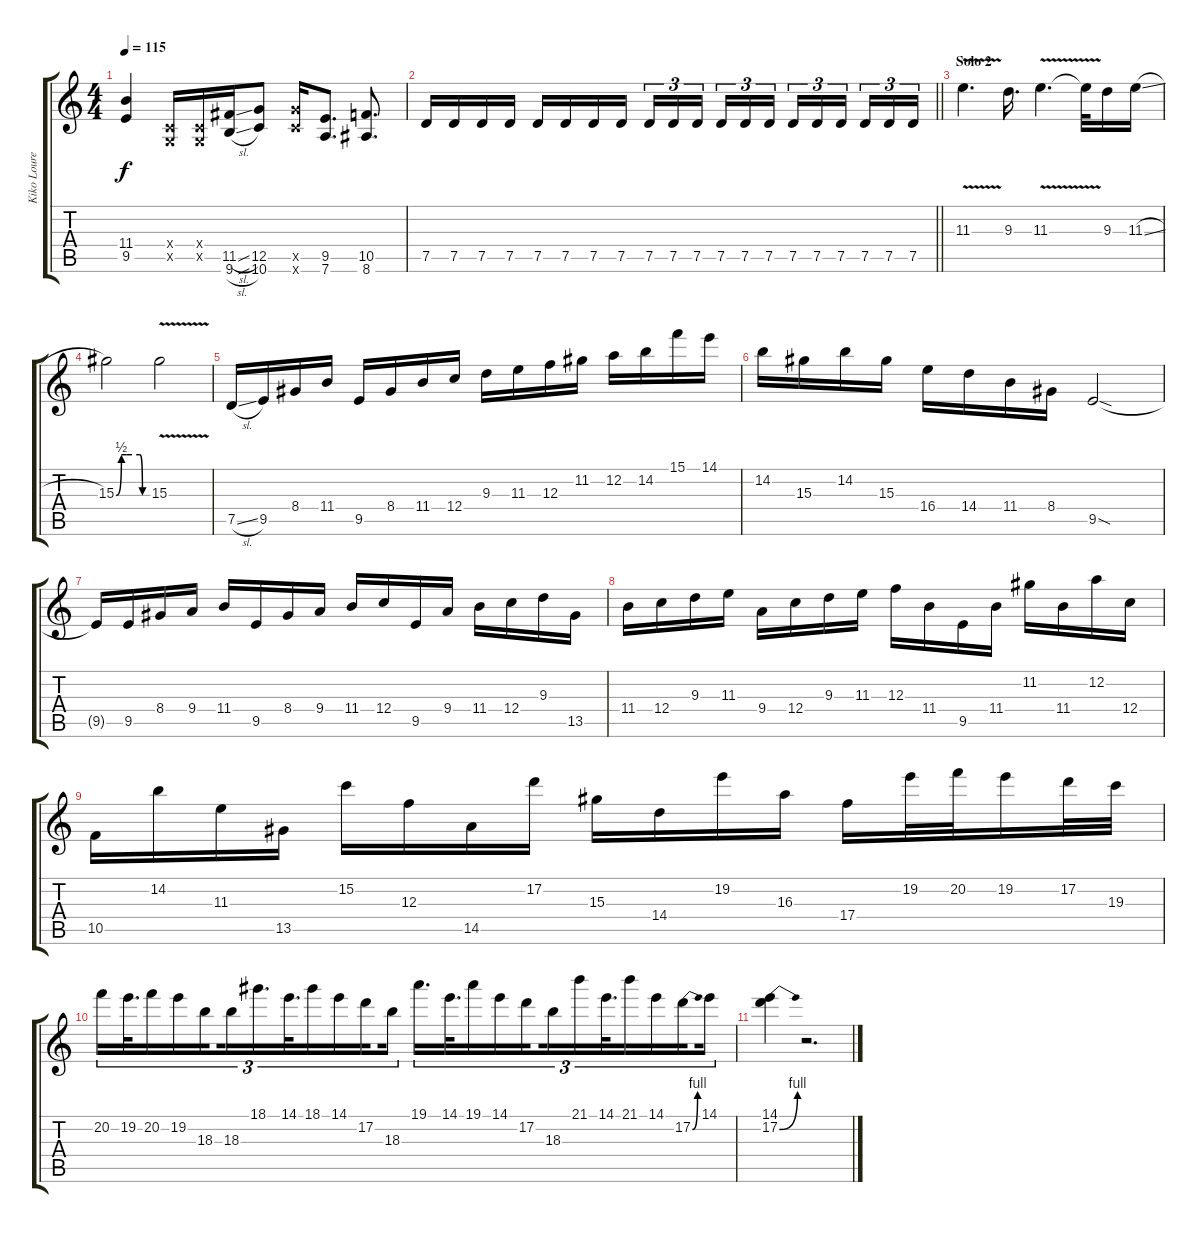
\track ("Kiko Loureiro" "Kiko Loure") {instrument distortionguitar}
\staff {score tabs}
\tuning (D4 A3 F3 C3 G2 D2) {hide}
\ts (4 4)
\tempo 115
\clef g2
\ks c
(11.4 9.5).4{dy f} (0.4{x} 0.5{x}).16 (0.4{x} 0.5{x}).16 (11.5{sl} 9.6{sl}).16 (12.5 10.6).8 (12.5{x} 10.6{x}).16 (9.5 7.6).8{d} (10.5 8.6).8{d} |
\barLineRight lightlight
7.5.16 7.5.16 7.5.16 7.5.16 7.5.16 7.5.16 7.5.16 7.5.16 7.5.16{tu (3 2)} 7.5.16{tu (3 2)} 7.5.16{tu (3 2) beam splitsecondary} 7.5.16{tu (3 2)} 7.5.16{tu (3 2)} 7.5.16{tu (3 2)} 7.5.16{tu (3 2)} 7.5.16{tu (3 2)} 7.5.16{tu (3 2) beam splitsecondary} 7.5.16{tu (3 2)} 7.5.16{tu (3 2)} 7.5.16{tu (3 2)} |
\section ("" "Solo 2")
11.3{v}.4{d} 9.3.16{d} 11.3{v}.4{d} 11.3{t}.32 9.3.16 11.3{sl}.16 |
15.3{be (custom 0 0 10 2 20 2 30 2 45 2 50 0 60 0)}.2 15.3{v}.2 |
7.5{sl}.16 9.5.16 8.4.16 11.4.16 9.5.16 8.4.16 11.4.16 12.4.16 9.3.16 11.3.16 12.3.16 11.2.16 12.2.16 14.2.16 15.1.16 14.1.16 |
14.2.16 15.3.16 14.2.16 15.3.16 16.4.16 14.4.16 11.4.16 8.4.16 9.5{sod}.2 |
9.5{t}.16 9.5.16 8.4.16 9.4.16 11.4.16 9.5.16 8.4.16 9.4.16 11.4.16 12.4.16 9.5.16 9.4.16 11.4.16 12.4.16 9.3.16 13.5.16 |
11.4.16 12.4.16 9.3.16 11.3.16 9.4.16 12.4.16 9.3.16 11.3.16 12.3.16 11.4.16 9.5.16 11.4.16 11.2.16 11.4.16 12.2.16 12.4.16 |
10.5.16 14.2.16 11.3.16 13.5.16 15.2.16 12.3.16 14.5.16 17.2.16 15.3.16 14.4.16 19.2.16 16.3.16 17.4.16 19.2.32 20.2.32 19.2.16 17.2.32 19.3.32 |
20.2.16{tu (3 2)} 19.2.32{d tu (3 2)} 20.2.16{tu (3 2)} 19.2.16{tu (3 2)} 18.3.16{tu (3 2) beam splitsecondary} 18.3.16{tu (3 2)} 18.1.16{d tu (3 2)} 14.1.32{d tu (3 2)} 18.1.16{tu (3 2)} 14.1.16{tu (3 2)} 17.2.16{tu (3 2) beam splitsecondary} 18.3.16{tu (3 2)} 19.1.16{d tu (3 2)} 14.1.32{d tu (3 2)} 19.1.16{tu (3 2)} 14.1.16{tu (3 2)} 17.2.16{tu (3 2) beam splitsecondary} 18.3.16{tu (3 2)} 21.1.16{tu (3 2)} 14.1.32{d tu (3 2)} 21.1.16{tu (3 2)} 14.1.16{tu (3 2)} 17.2{be (bend 0 0 60 4)}.16{tu (3 2) beam splitsecondary} 14.1.16{tu (3 2)} |
(14.1 17.2{be (bend 0 0 60 4)}).4 r.2{d}
